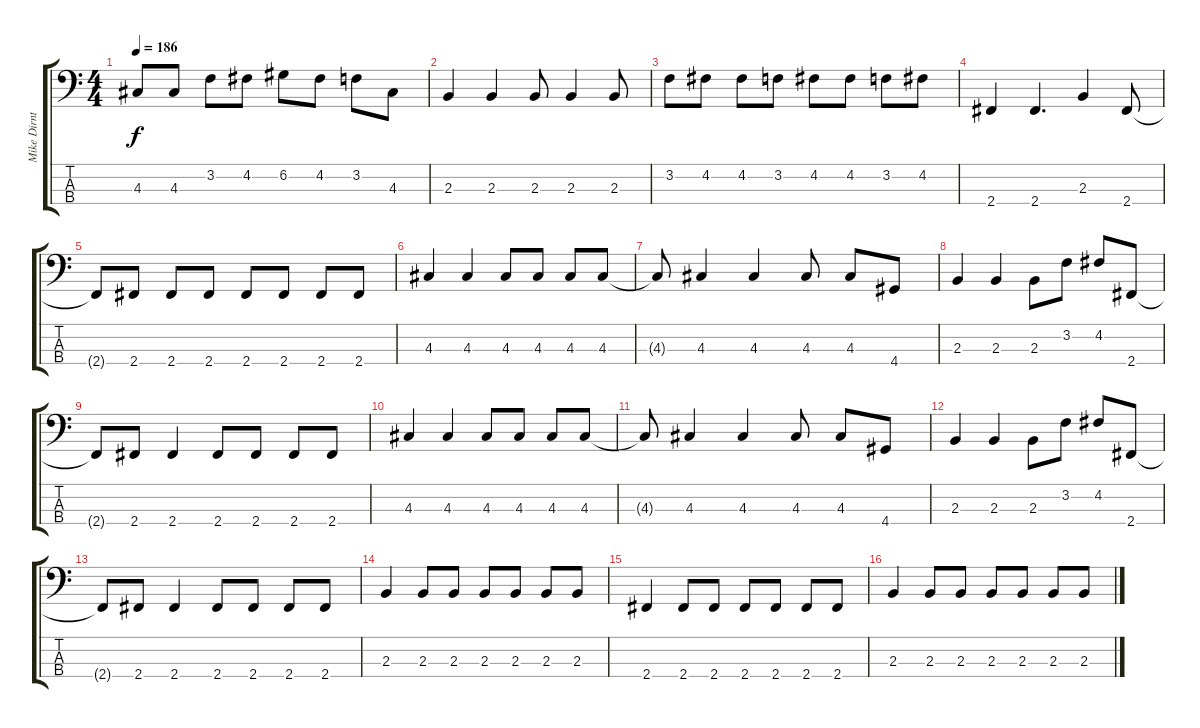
\track ("Mike Dirnt" "Mike Dirnt") {instrument electricbasspick}
\staff {score tabs}
\tuning (G2 D2 A1 E1) {hide}
\ts (4 4)
\tempo 186
\clef f4
\ks c
4.3{t}.8{dy f} 4.3.8 3.2.8 4.2.8 6.2.8 4.2.8 3.2.8 4.3.8 |
2.3.4 2.3.4 2.3.8 2.3.4 2.3.8 |
3.2.8 4.2.8 4.2.8 3.2.8 4.2.8 4.2.8 3.2.8 4.2.8 |
2.4.4 2.4.4{d} 2.3.4 2.4.8 |
2.4{t}.8 2.4.8 2.4.8 2.4.8 2.4.8 2.4.8 2.4.8 2.4.8 |
4.3.4 4.3.4 4.3.8 4.3.8 4.3.8 4.3.8 |
4.3{t}.8 4.3.4 4.3.4 4.3.8 4.3.8 4.4.8 |
2.3.4 2.3.4 2.3.8 3.2.8 4.2.8 2.4.8 |
2.4{t}.8 2.4.8 2.4.4 2.4.8 2.4.8 2.4.8 2.4.8 |
4.3.4 4.3.4 4.3.8 4.3.8 4.3.8 4.3.8 |
4.3{t}.8 4.3.4 4.3.4 4.3.8 4.3.8 4.4.8 |
2.3.4 2.3.4 2.3.8 3.2.8 4.2.8 2.4.8 |
2.4{t}.8 2.4.8 2.4.4 2.4.8 2.4.8 2.4.8 2.4.8 |
2.3.4 2.3.8 2.3.8 2.3.8 2.3.8 2.3.8 2.3.8 |
2.4.4 2.4.8 2.4.8 2.4.8 2.4.8 2.4.8 2.4.8 |
2.3.4 2.3.8 2.3.8 2.3.8 2.3.8 2.3.8 2.3.8
